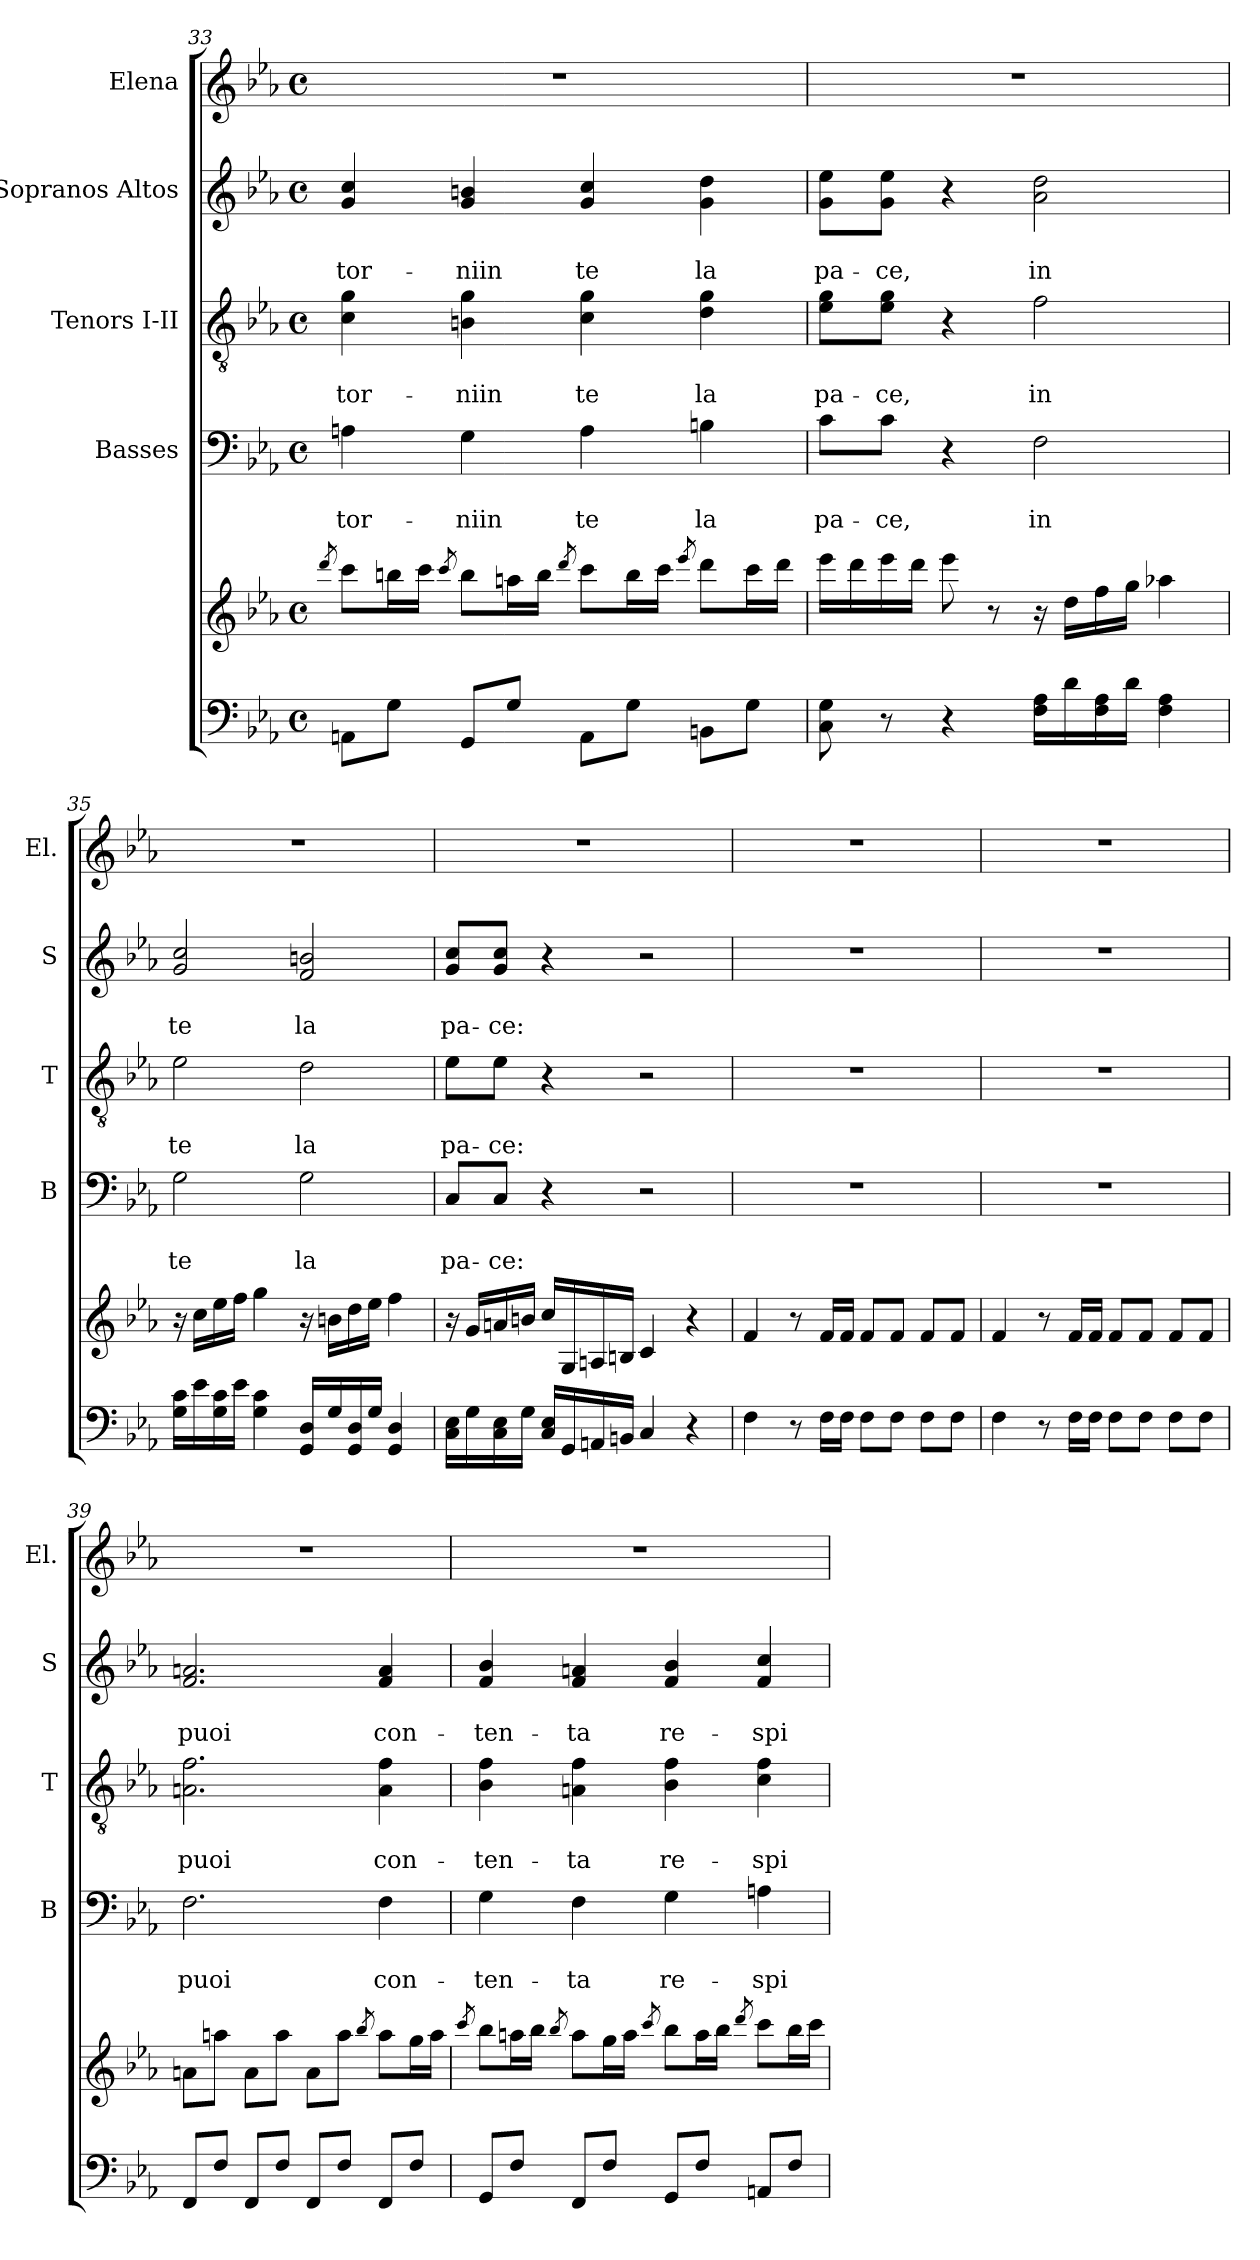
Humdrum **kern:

**kern	**kern	**kern	**text	**text	**kern	**text	**text	**kern	**text	**text	**kern
*part5	*part5	*part4	*part4	*part4	*part3	*part3	*part3	*part2	*part2	*part2	*part1
*staff6	*staff5	*staff4	*staff4	*staff4	*staff3	*staff3	*staff3	*staff2	*staff2	*staff2	*staff1
*	*	*I"Basses	*	*	*I"Tenors I-II	*	*	*I"Sopranos Altos	*	*	*I"Elena
*	*	*I'B	*	*	*I'T	*	*	*I'S	*	*	*I'El.
*clefF4	*clefG2	*clefF4	*	*	*clefGv2	*	*	*clefG2	*	*	*clefG2
*k[b-e-a-]	*k[b-e-a-]	*k[b-e-a-]	*	*	*k[b-e-a-]	*	*	*k[b-e-a-]	*	*	*k[b-e-a-]
*E-:	*E-:	*E-:	*	*	*E-:	*	*	*E-:	*	*	*E-:
*M4/4	*M4/4	*M4/4	*	*	*M4/4	*	*	*M4/4	*	*	*M4/4
*met(c)	*met(c)	*met(c)	*	*	*met(c)	*	*	*met(c)	*	*	*met(c)
=33	=33	=33	=33	=33	=33	=33	=33	=33	=33	=33	=33
.	8qddd/	.	.	.	.	.	.	.	.	.	.
8AAn\L	8ccc\L	4An\	.	tor-	4c\ 4g\	.	tor-	4g/ 4cc/	.	tor-	1r
8G\J	16bbn\L	.	.	.	.	.	.	.	.	.	.
.	16ccc\JJ	.	.	.	.	.	.	.	.	.	.
.	8qccc/	.	.	.	.	.	.	.	.	.	.
8GG/L	8bb\L	4G\	.	-niin	4Bn\ 4g\	.	-niin	4g/ 4bn/	.	-niin	.
8G/J	16aan\L	.	.	.	.	.	.	.	.	.	.
.	16bb\JJ	.	.	.	.	.	.	.	.	.	.
.	8qddd/	.	.	.	.	.	.	.	.	.	.
8AA\L	8ccc\L	4A\	.	te	4c\ 4g\	.	te	4g/ 4cc/	.	te	.
8G\J	16bb\L	.	.	.	.	.	.	.	.	.	.
.	16ccc\JJ	.	.	.	.	.	.	.	.	.	.
.	8qeee-/	.	.	.	.	.	.	.	.	.	.
8BBn\L	8ddd\L	4Bn\	.	la	4d\ 4g\	.	la	4g\ 4dd\	.	la	.
8G\J	16ccc\L	.	.	.	.	.	.	.	.	.	.
.	16ddd\JJ	.	.	.	.	.	.	.	.	.	.
=34	=34	=34	=34	=34	=34	=34	=34	=34	=34	=34	=34
8C\ 8G\	16eee-\LL	8c\L	.	pa-	8e-\ 8g\L	.	pa-	8g\ 8ee-\L	.	pa-	1r
.	16ddd\	.	.	.	.	.	.	.	.	.	.
8r	16eee-\	8c\J	.	-ce,	8e-\ 8g\J	.	-ce,	8g\ 8ee-\J	.	-ce,	.
.	16ddd\JJ	.	.	.	.	.	.	.	.	.	.
4r	8eee-\	4r	.	.	4r	.	.	4r	.	.	.
.	8r	.	.	.	.	.	.	.	.	.	.
16F\ 16A-\LL	16r	2F\	.	in	2f	.	in	2a-\ 2dd\	.	in	.
16d\	16dd\LL	.	.	.	.	.	.	.	.	.	.
16F\ 16A-\	16ff\	.	.	.	.	.	.	.	.	.	.
16d\JJ	16gg\JJ	.	.	.	.	.	.	.	.	.	.
4F\ 4A-\	4aa-X\	.	.	.	.	.	.	.	.	.	.
=35	=35	=35	=35	=35	=35	=35	=35	=35	=35	=35	=35
16G\ 16c\LL	16r	2G\	.	te	2e-	.	te	2g/ 2cc/	.	te	1r
16e-\	16cc\LL	.	.	.	.	.	.	.	.	.	.
16G\ 16c\	16ee-\	.	.	.	.	.	.	.	.	.	.
16e-\JJ	16ff\JJ	.	.	.	.	.	.	.	.	.	.
4G\ 4c\	4gg\	.	.	.	.	.	.	.	.	.	.
16GG/ 16D/LL	16r	2G\	.	la	2d	.	la	2f/ 2bn/	.	la	.
16G/	16bn\LL	.	.	.	.	.	.	.	.	.	.
16GG/ 16D/	16dd\	.	.	.	.	.	.	.	.	.	.
16G/JJ	16ee-\JJ	.	.	.	.	.	.	.	.	.	.
4GG/ 4D/	4ff\	.	.	.	.	.	.	.	.	.	.
=36	=36	=36	=36	=36	=36	=36	=36	=36	=36	=36	=36
16C\ 16E-\LL	16r	8C/L	.	pa-	8e-L	.	pa-	8g/ 8cc/L	.	pa-	1r
16G\	16g/LL	.	.	.	.	.	.	.	.	.	.
16C\ 16E-\	16an/	8C/J	.	-ce:	8e-J	.	-ce:	8g/ 8cc/J	.	-ce:	.
16G\JJ	16bn/JJ	.	.	.	.	.	.	.	.	.	.
16C/ 16E-/LL	16cc/LL	4r	.	.	4r	.	.	4r	.	.	.
16GG/	16G/	.	.	.	.	.	.	.	.	.	.
16AAn/	16An/	.	.	.	.	.	.	.	.	.	.
16BBn/JJ	16Bn/JJ	.	.	.	.	.	.	.	.	.	.
4C/	4c/	2r	.	.	2r	.	.	2r	.	.	.
4r	4r	.	.	.	.	.	.	.	.	.	.
!!LO:PB:g=z
=37	=37	=37	=37	=37	=37	=37	=37	=37	=37	=37	=37
4F\	4f/	1r	.	.	1r	.	.	1r	.	.	1r
8r	8r	.	.	.	.	.	.	.	.	.	.
16F\LL	16f/LL	.	.	.	.	.	.	.	.	.	.
16F\JJ	16f/JJ	.	.	.	.	.	.	.	.	.	.
8F\L	8f/L	.	.	.	.	.	.	.	.	.	.
8F\J	8f/J	.	.	.	.	.	.	.	.	.	.
8F\L	8f/L	.	.	.	.	.	.	.	.	.	.
8F\J	8f/J	.	.	.	.	.	.	.	.	.	.
=38	=38	=38	=38	=38	=38	=38	=38	=38	=38	=38	=38
4F\	4f/	1r	.	.	1r	.	.	1r	.	.	1r
8r	8r	.	.	.	.	.	.	.	.	.	.
16F\LL	16f/LL	.	.	.	.	.	.	.	.	.	.
16F\JJ	16f/JJ	.	.	.	.	.	.	.	.	.	.
8F\L	8f/L	.	.	.	.	.	.	.	.	.	.
8F\J	8f/J	.	.	.	.	.	.	.	.	.	.
8F\L	8f/L	.	.	.	.	.	.	.	.	.	.
8F\J	8f/J	.	.	.	.	.	.	.	.	.	.
=39	=39	=39	=39	=39	=39	=39	=39	=39	=39	=39	=39
8FF/L	8an\L	2.F\	.	puoi	2.An\ 2.f\	.	puoi	2.f/ 2.an/	.	puoi	1r
8F/J	8aan\J	.	.	.	.	.	.	.	.	.	.
8FF/L	8a\L	.	.	.	.	.	.	.	.	.	.
8F/J	8aa\J	.	.	.	.	.	.	.	.	.	.
8FF/L	8a\L	.	.	.	.	.	.	.	.	.	.
8F/J	8aa\J	.	.	.	.	.	.	.	.	.	.
.	8qbb-/	.	.	.	.	.	.	.	.	.	.
8FF/L	8aa\L	4F\	.	con-	4A\ 4f\	.	con-	4f/ 4a/	.	con-	.
8F/J	16gg\L	.	.	.	.	.	.	.	.	.	.
.	16aa\JJ	.	.	.	.	.	.	.	.	.	.
=40	=40	=40	=40	=40	=40	=40	=40	=40	=40	=40	=40
.	8qccc/	.	.	.	.	.	.	.	.	.	.
8GG/L	8bb-\L	4G\	.	-ten-	4B-\ 4f\	.	-ten-	4f/ 4b-/	.	-ten-	1r
8F/J	16aan\L	.	.	.	.	.	.	.	.	.	.
.	16bb-\JJ	.	.	.	.	.	.	.	.	.	.
.	8qbb-/	.	.	.	.	.	.	.	.	.	.
8FF/L	8aa\L	4F\	.	-ta	4An\ 4f\	.	-ta	4f/ 4an/	.	-ta	.
8F/J	16gg\L	.	.	.	.	.	.	.	.	.	.
.	16aa\JJ	.	.	.	.	.	.	.	.	.	.
.	8qccc/	.	.	.	.	.	.	.	.	.	.
8GG/L	8bb-\L	4G\	.	re-	4B-\ 4f\	.	re-	4f/ 4b-/	.	re-	.
8F/J	16aa\L	.	.	.	.	.	.	.	.	.	.
.	16bb-\JJ	.	.	.	.	.	.	.	.	.	.
.	8qddd/	.	.	.	.	.	.	.	.	.	.
8AAn/L	8ccc\L	4An\	.	-spi-	4c\ 4f\	.	-spi-	4f/ 4cc/	.	-spi-	.
8F/J	16bb-\L	.	.	.	.	.	.	.	.	.	.
.	16ccc\JJ	.	.	.	.	.	.	.	.	.	.
=	=	=	=	=	=	=	=	=	=	=	=
*-	*-	*-	*-	*-	*-	*-	*-	*-	*-	*-	*-
